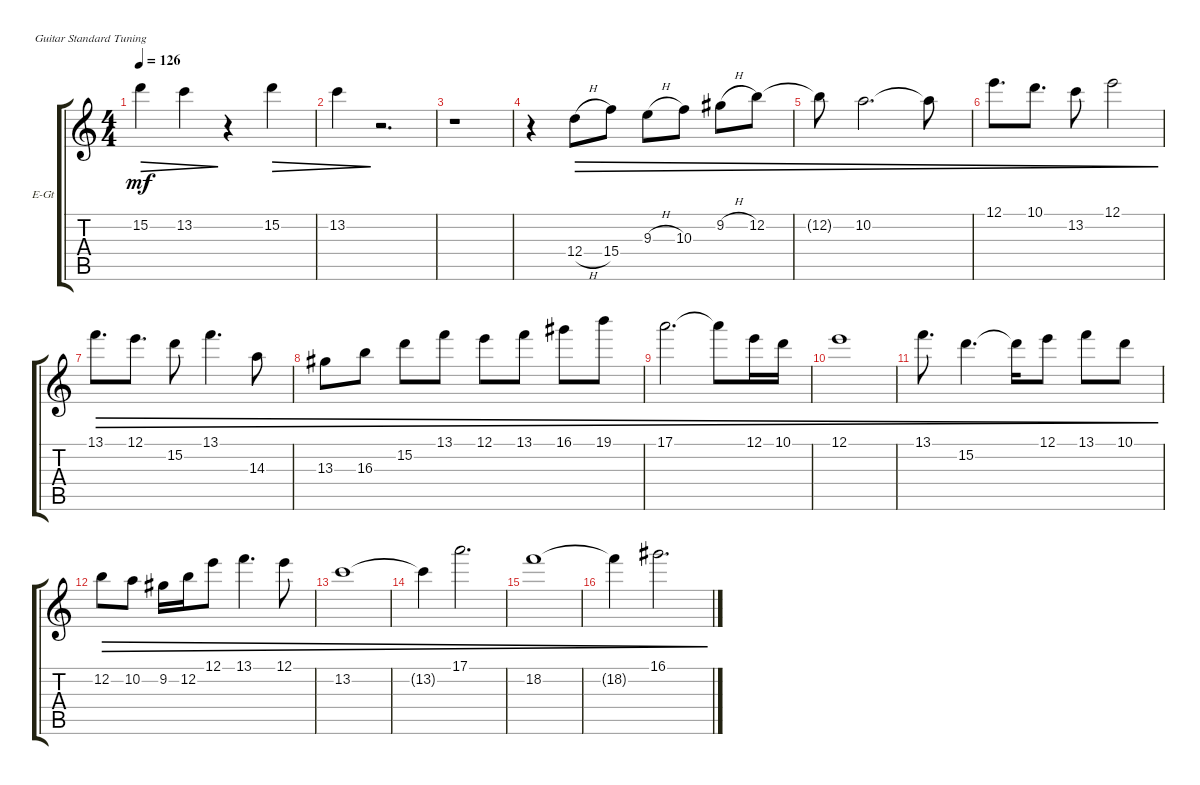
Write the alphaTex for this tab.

\defaultSystemsLayout 4
\bracketExtendMode groupsimilarinstruments
\firstSystemTrackNameOrientation horizontal
\otherSystemsTrackNameOrientation horizontal
\track ("Electric Guitar" "E-Gt") {instrument overdrivenguitar}
\staff {score tabs}
\tuning (E4 B3 G3 D3 A2 E2)
\ts (4 4)
\tempo 126
\clef g2
\scale
0.333333
\ks aminor
15.2.4{dec dy mf} 13.2.4{dec} r.4 15.2.4{dec} |
\scale
0.333333 13.2.4{dec} r.2{d} |
\scale
0.333333 r.1 |
\scale
0.333333 r.4 12.4{h}.8{dec} 15.4.8{dec} 9.3{h}.8{dec} 10.3.8{dec} 9.2{h}.8{dec} 12.2.8{dec} |
\scale
0.333333 12.2{t}.8{dec} 10.2.2{d dec} 10.2{t}.8{dec} |
\scale
0.333333 12.1.8{d dec} 10.1.8{d dec} 13.2.8{dec} 12.1.2{dec} |
\scale
0.333333 13.1.8{d dec} 12.1.8{d dec} 15.2.8{dec} 13.1.4{d dec} 14.3.8{dec} |
\scale
0.333333 13.3.8{dec} 16.3.8{dec} 15.2.8{dec} 13.1.8{dec} 12.1.8{dec} 13.1.8{dec} 16.1.8{dec} 19.1.8{dec} |
\scale
0.333333 17.1.2{d dec} 17.1{t}.8{dec} 12.1.16{dec} 10.1.16{dec} |
\scale
0.333333 12.1.1{dec} |
\scale
0.333333 13.1.8{d dec} 15.2.4{d dec} 15.2{t}.16{dec} 12.1.8{dec} 13.1.8{dec} 10.1.8{dec} |
\scale
0.333333 12.2.8{dec} 10.2.8{dec} 9.2.16{dec} 12.2.16{dec} 12.1.8{dec} 13.1.4{d dec} 12.1.8{dec} |
\scale
0.333333 13.2.1{dec} |
\scale
0.333333 13.2{t}.4{dec} 17.1.2{d dec} |
\scale
0.333333 18.2.1{dec} |
\scale
0.333333 18.2{t}.4{dec} 16.1.2{d dec}
